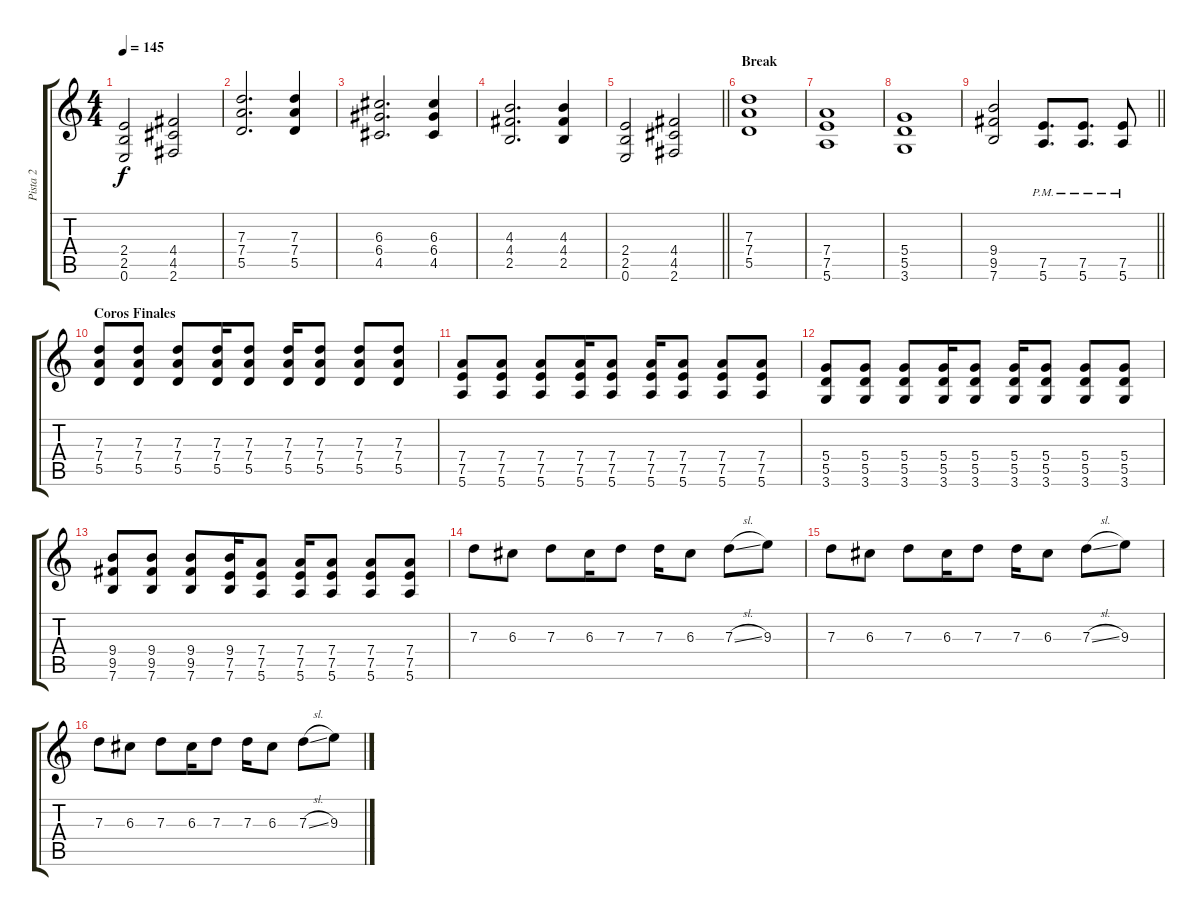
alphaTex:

\track ("Pista 2" "Pista 2") {instrument overdrivenguitar}
\staff {score tabs}
\tuning (E4 B3 G3 D3 A2 E2) {hide}
\ts (4 4)
\tempo 145
\clef g2
\ks c
(2.4 2.5 0.6).2{dy f} (4.4 4.5 2.6).2 |
(7.3 7.4 5.5).2{d} (7.3 7.4 5.5).4 |
(6.3 6.4 4.5).2{d} (6.3 6.4 4.5).4 |
(4.3 4.4 2.5).2{d} (4.3 4.4 2.5).4 |
\barLineRight lightlight
(2.4 2.5 0.6).2 (4.4 4.5 2.6).2 |
\section ("" "Break")
(7.3 7.4 5.5).1 |
(7.4 7.5 5.6).1 |
(5.4 5.5 3.6).1 |
\barLineRight lightlight
(9.4 9.5 7.6).2 (7.5{pm} 5.6{pm}).8{d} (7.5{pm} 5.6{pm}).8{d} (7.5{pm} 5.6{pm}).8 |
\section ("" "Coros Finales")
(7.3 7.4 5.5).8 (7.3 7.4 5.5).8 (7.3 7.4 5.5).8 (7.3 7.4 5.5).16 (7.3 7.4 5.5).8 (7.3 7.4 5.5).16 (7.3 7.4 5.5).8 (7.3 7.4 5.5).8 (7.3 7.4 5.5).8 |
(7.4 7.5 5.6).8 (7.4 7.5 5.6).8 (7.4 7.5 5.6).8 (7.4 7.5 5.6).16 (7.4 7.5 5.6).8 (7.4 7.5 5.6).16 (7.4 7.5 5.6).8 (7.4 7.5 5.6).8 (7.4 7.5 5.6).8 |
(5.4 5.5 3.6).8 (5.4 5.5 3.6).8 (5.4 5.5 3.6).8 (5.4 5.5 3.6).16 (5.4 5.5 3.6).8 (5.4 5.5 3.6).16 (5.4 5.5 3.6).8 (5.4 5.5 3.6).8 (5.4 5.5 3.6).8 |
(9.4 9.5 7.6).8 (9.4 9.5 7.6).8 (9.4 9.5 7.6).8 (9.4 7.5 7.6).16 (7.4 7.5 5.6).8 (7.4 7.5 5.6).16 (7.4 7.5 5.6).8 (7.4 7.5 5.6).8 (7.4 7.5 5.6).8 |
7.3.8 6.3.8 7.3.8 6.3.16 7.3.8 7.3.16 6.3.8 7.3{sl}.8 9.3.8 |
7.3.8 6.3.8 7.3.8 6.3.16 7.3.8 7.3.16 6.3.8 7.3{sl}.8 9.3.8 |
7.3.8 6.3.8 7.3.8 6.3.16 7.3.8 7.3.16 6.3.8 7.3{sl}.8 9.3.8
